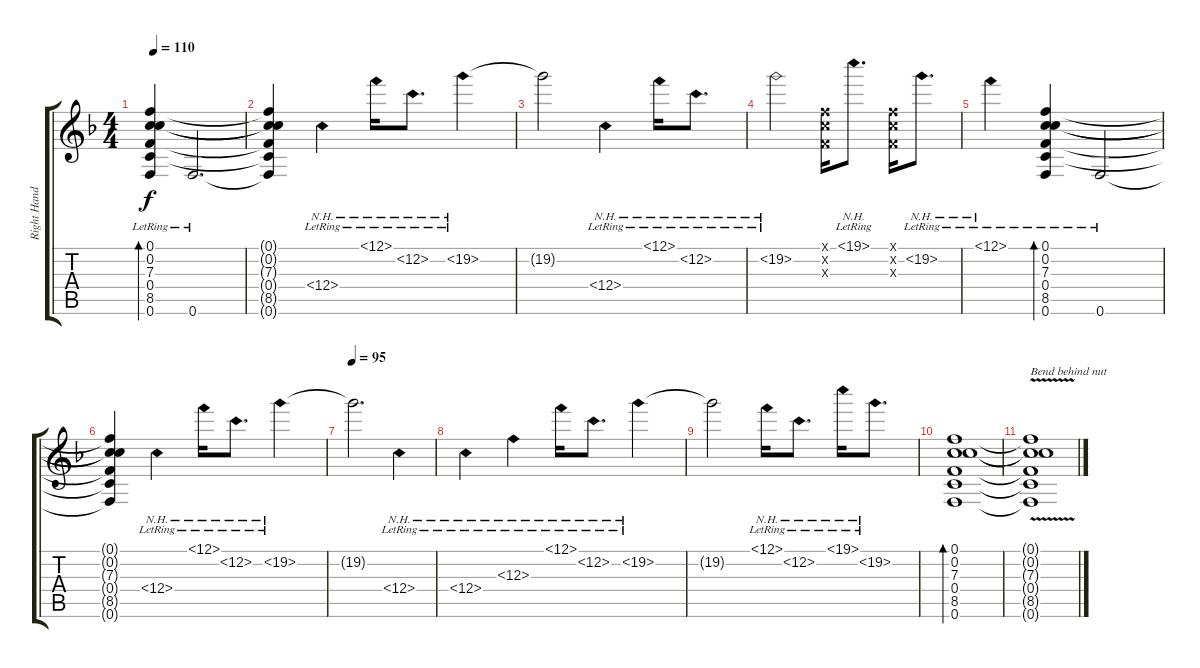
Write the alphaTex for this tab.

\track ("Right Hand" "Right Hand") {instrument acousticguitarsteel}
\staff {score tabs}
\tuning (F4 C4 F3 C3 A2 F2) {hide}
\ts (4 4)
\tempo 110
\clef g2
\ks f
(0.1{lr} 0.2{lr} 7.3{lr} 0.4{lr} 8.5{lr} 0.6{lr}).4{bd 60 dy f} 0.6{lr}.2{d} |
(0.1{t} 0.2{t} 7.3{t} 0.4{t} 8.5{t} 0.6{t}).4 12.4{nh lr}.4 12.1{nh lr}.16 12.2{nh lr}.8{d} 19.2{nh lr}.4 |
19.2{t}.2 12.4{nh lr}.4 12.1{nh lr}.16 12.2{nh lr}.8{d} |
19.2{nh lr}.2 (0.1{x} 0.2{x} 0.3{x}).16 19.1{nh lr}.8{d} (0.1{x} 0.2{x} 0.3{x}).16 19.2{nh lr}.8{d} |
12.1{nh lr}.4 (0.1{lr} 0.2 7.3 0.4 8.5 0.6).4{bd 60} 0.6{lr}.2 |
(0.1{t} 0.2{t} 7.3{t} 0.4{t} 8.5{t} 0.6{t}).4 12.4{nh lr}.4 12.1{nh lr}.16 12.2{nh lr}.8{d} 19.2{nh lr}.4 |
\tempo 95
19.2{t}.2{d} 12.4{nh lr}.4 |
12.4{nh lr}.4 12.3{nh lr}.4 12.1{nh lr}.16 12.2{nh lr}.8{d} 19.2{nh lr}.4 |
19.2{t}.2 12.1{nh lr}.16 12.2{nh lr}.8{d} 19.1{nh lr}.16 19.2{nh lr}.8{d} |
(0.1 0.2 7.3 0.4 8.5 0.6).1{bd 60} |
(0.1{t} 0.2{t} 7.3{t} 0.4{t} 8.5{t} 0.6{v t}).1{txt "Bend behind nut"}
